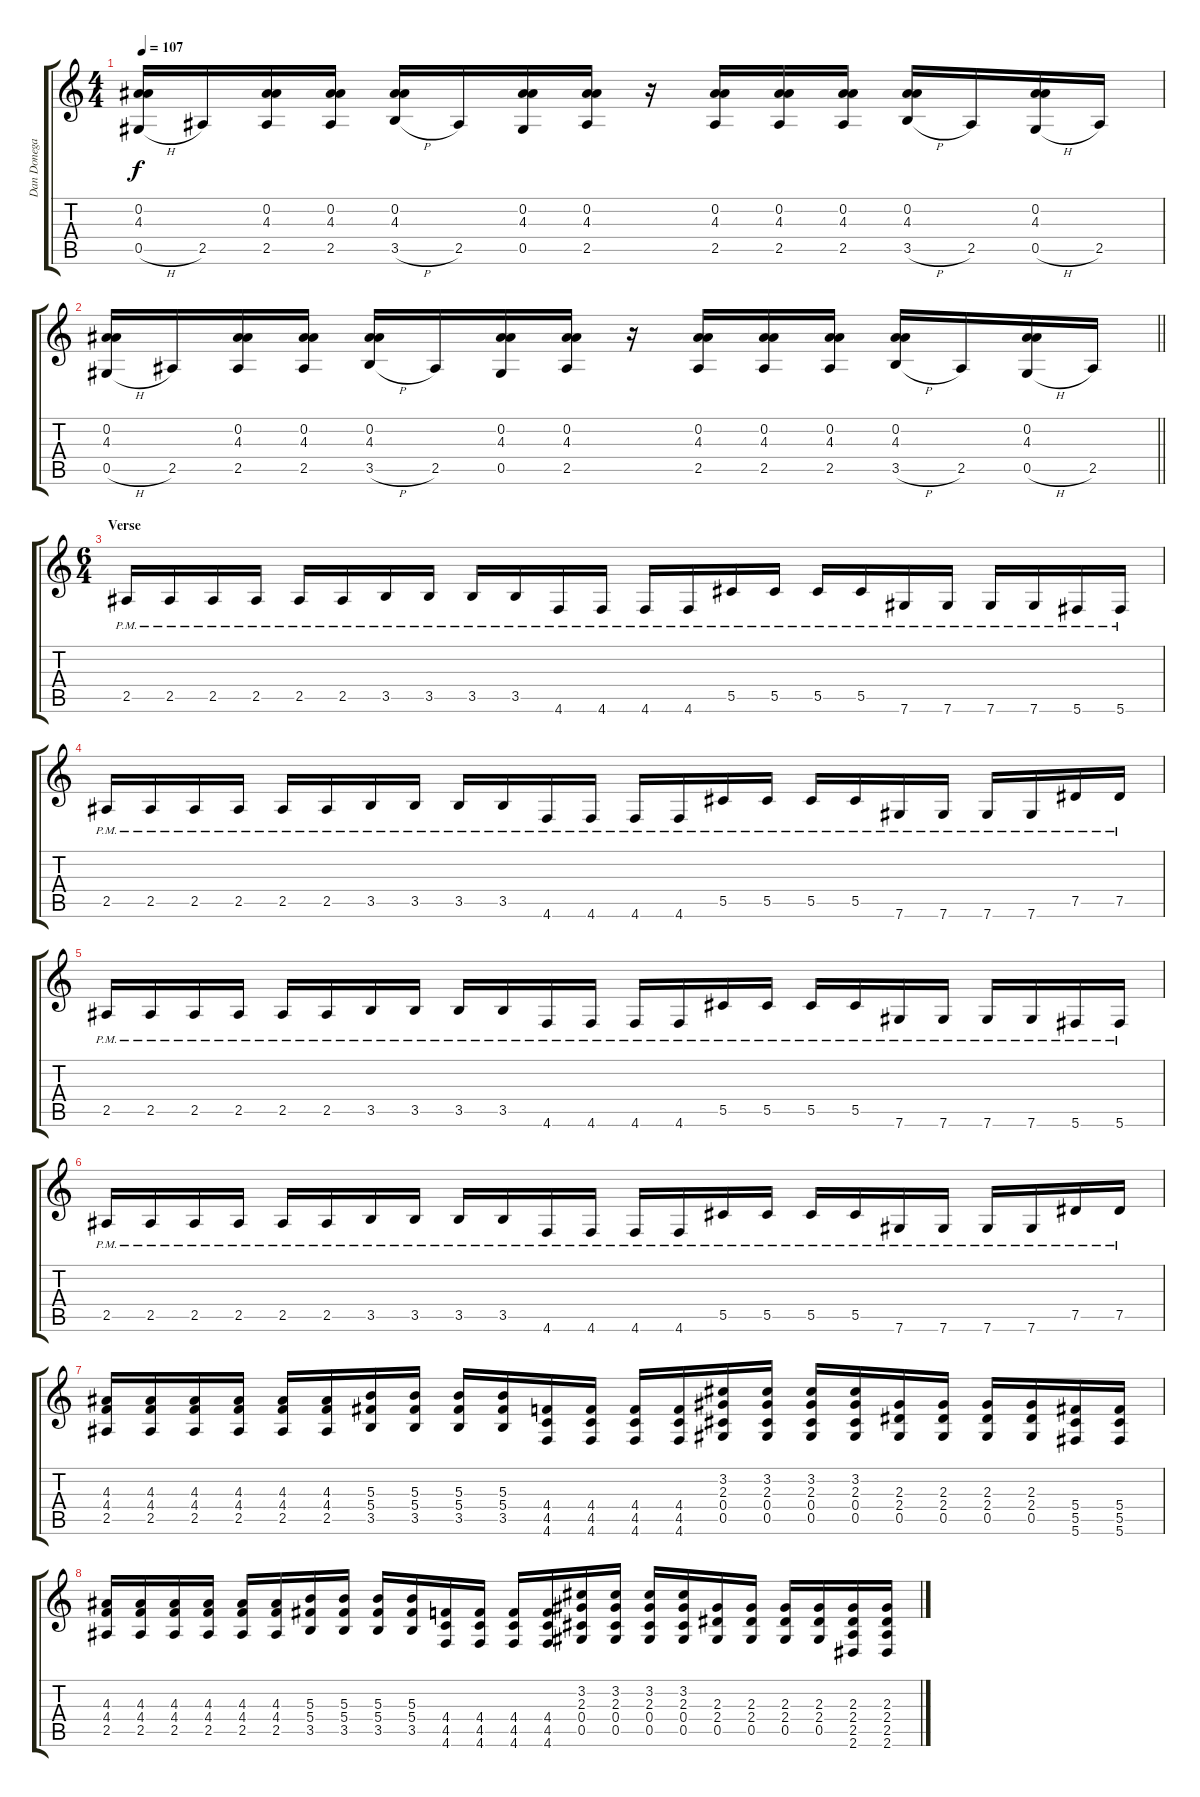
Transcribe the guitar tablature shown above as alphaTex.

\track ("Dan Donegan" "Dan Donega") {instrument distortionguitar}
\staff {score tabs}
\tuning (Eb4 Bb3 Gb3 Db3 Ab2 Db2) {hide}
\ts (4 4)
\tempo 107
\clef g2
\ks c
(0.2 4.3 0.5{h}).16{dy f} 2.5.16 (0.2 4.3 2.5).16 (0.2 4.3 2.5).16 (0.2 4.3 3.5{h}).16 2.5.16 (0.2 4.3 0.5).16 (0.2 4.3 2.5).16 r.16 (0.2 4.3 2.5).16 (0.2 4.3 2.5).16 (0.2 4.3 2.5).16 (0.2 4.3 3.5{h}).16 2.5.16 (0.2 4.3 0.5{h}).16 2.5.16 |
\barLineRight lightlight
(0.2 4.3 0.5{h}).16 2.5.16 (0.2 4.3 2.5).16 (0.2 4.3 2.5).16 (0.2 4.3 3.5{h}).16 2.5.16 (0.2 4.3 0.5).16 (0.2 4.3 2.5).16 r.16 (0.2 4.3 2.5).16 (0.2 4.3 2.5).16 (0.2 4.3 2.5).16 (0.2 4.3 3.5{h}).16 2.5.16 (0.2 4.3 0.5{h}).16 2.5.16 |
\ts (6 4)
\section ("" "Verse")
2.5{pm}.16{volume 3 instrument distortionguitar} 2.5{pm}.16 2.5{pm}.16 2.5{pm}.16 2.5{pm}.16 2.5{pm}.16 3.5{pm}.16 3.5{pm}.16 3.5{pm}.16 3.5{pm}.16 4.6{pm}.16 4.6{pm}.16 4.6{pm}.16 4.6{pm}.16 5.5{pm}.16 5.5{pm}.16 5.5{pm}.16 5.5{pm}.16 7.6{pm}.16 7.6{pm}.16 7.6{pm}.16 7.6{pm}.16 5.6{pm}.16 5.6{pm}.16 |
2.5{pm}.16 2.5{pm}.16 2.5{pm}.16 2.5{pm}.16 2.5{pm}.16 2.5{pm}.16 3.5{pm}.16 3.5{pm}.16 3.5{pm}.16 3.5{pm}.16 4.6{pm}.16 4.6{pm}.16 4.6{pm}.16 4.6{pm}.16 5.5{pm}.16 5.5{pm}.16 5.5{pm}.16 5.5{pm}.16 7.6{pm}.16 7.6{pm}.16 7.6{pm}.16 7.6{pm}.16 7.5{pm}.16 7.5{pm}.16 |
2.5{pm}.16 2.5{pm}.16 2.5{pm}.16 2.5{pm}.16 2.5{pm}.16 2.5{pm}.16 3.5{pm}.16 3.5{pm}.16 3.5{pm}.16 3.5{pm}.16 4.6{pm}.16 4.6{pm}.16 4.6{pm}.16 4.6{pm}.16 5.5{pm}.16 5.5{pm}.16 5.5{pm}.16 5.5{pm}.16 7.6{pm}.16 7.6{pm}.16 7.6{pm}.16 7.6{pm}.16 5.6{pm}.16 5.6{pm}.16 |
2.5{pm}.16 2.5{pm}.16 2.5{pm}.16 2.5{pm}.16 2.5{pm}.16 2.5{pm}.16 3.5{pm}.16 3.5{pm}.16 3.5{pm}.16 3.5{pm}.16 4.6{pm}.16 4.6{pm}.16 4.6{pm}.16 4.6{pm}.16 5.5{pm}.16 5.5{pm}.16 5.5{pm}.16 5.5{pm}.16 7.6{pm}.16 7.6{pm}.16 7.6{pm}.16 7.6{pm}.16 7.5{pm}.16 7.5{pm}.16 |
(4.3 4.4 2.5).16{volume 13 instrument distortionguitar} (4.3 4.4 2.5).16 (4.3 4.4 2.5).16 (4.3 4.4 2.5).16 (4.3 4.4 2.5).16 (4.3 4.4 2.5).16 (5.3 5.4 3.5).16 (5.3 5.4 3.5).16 (5.3 5.4 3.5).16 (5.3 5.4 3.5).16 (4.4 4.5 4.6).16 (4.4 4.5 4.6).16 (4.4 4.5 4.6).16 (4.4 4.5 4.6).16 (3.2 2.3 0.4 0.5).16 (3.2 2.3 0.4 0.5).16 (3.2 2.3 0.4 0.5).16 (3.2 2.3 0.4 0.5).16 (2.3 2.4 0.5).16 (2.3 2.4 0.5).16 (2.3 2.4 0.5).16 (2.3 2.4 0.5).16 (5.4 5.5 5.6).16 (5.4 5.5 5.6).16 |
(4.3 4.4 2.5).16 (4.3 4.4 2.5).16 (4.3 4.4 2.5).16 (4.3 4.4 2.5).16 (4.3 4.4 2.5).16 (4.3 4.4 2.5).16 (5.3 5.4 3.5).16 (5.3 5.4 3.5).16 (5.3 5.4 3.5).16 (5.3 5.4 3.5).16 (4.4 4.5 4.6).16 (4.4 4.5 4.6).16 (4.4 4.5 4.6).16 (4.4 4.5 4.6).16 (3.2 2.3 0.4 0.5).16 (3.2 2.3 0.4 0.5).16 (3.2 2.3 0.4 0.5).16 (3.2 2.3 0.4 0.5).16 (2.3 2.4 0.5).16 (2.3 2.4 0.5).16 (2.3 2.4 0.5).16 (2.3 2.4 0.5).16 (2.3 2.4 2.5 2.6).16 (2.3 2.4 2.5 2.6).16
